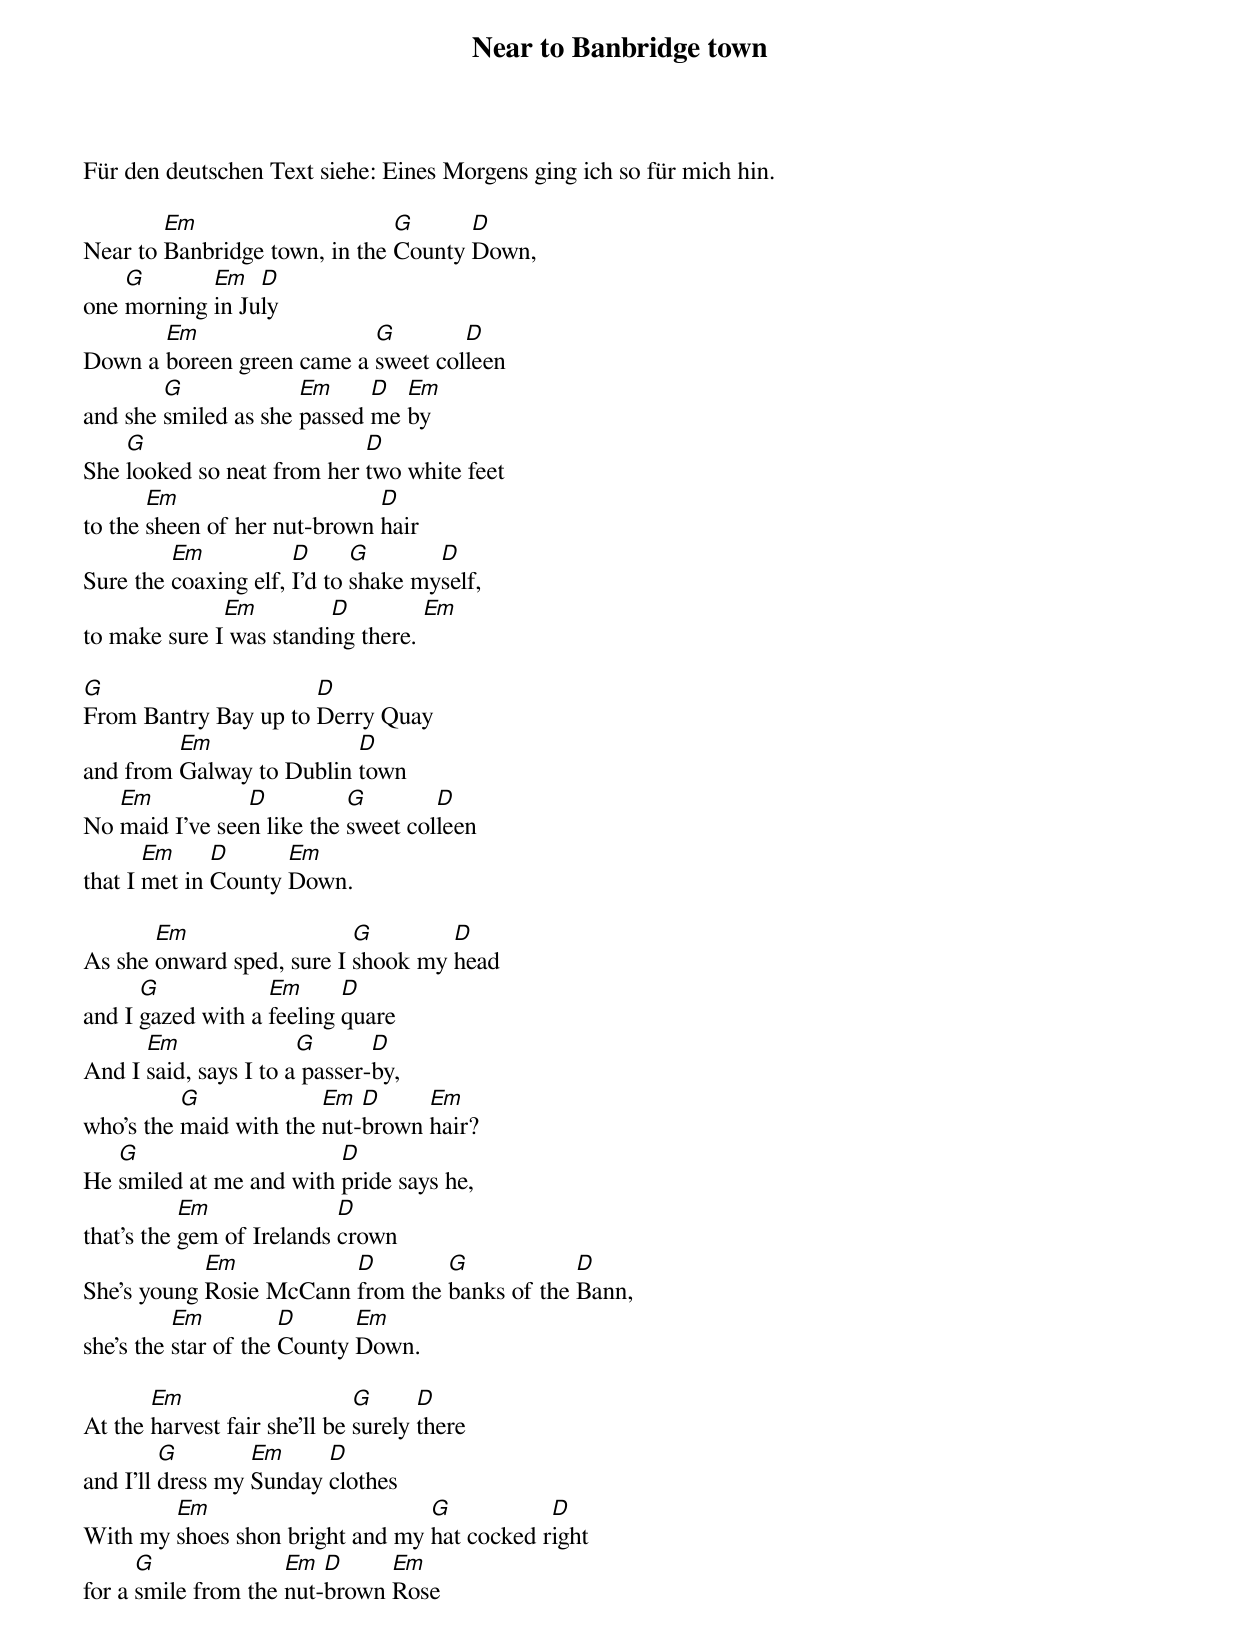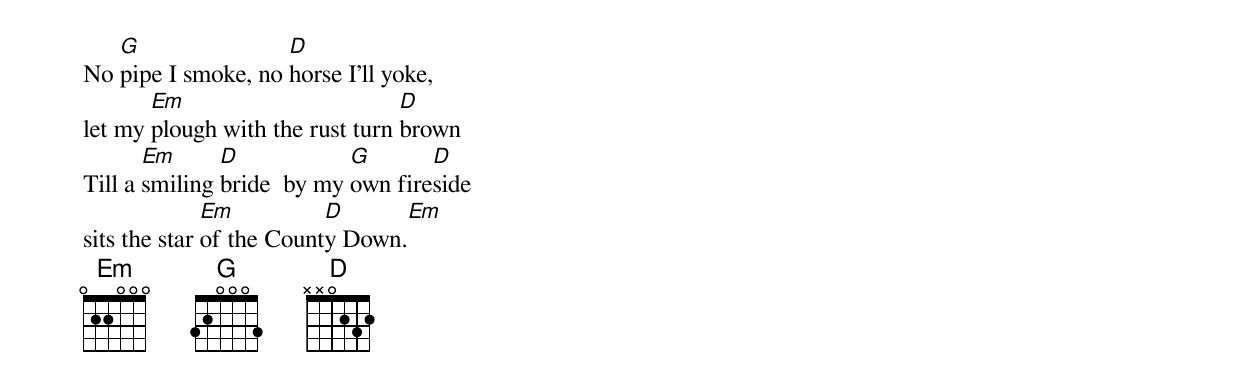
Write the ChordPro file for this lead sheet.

{t:Near to Banbridge town}

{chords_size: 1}
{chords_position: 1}
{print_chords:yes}
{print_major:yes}
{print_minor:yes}
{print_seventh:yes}
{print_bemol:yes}
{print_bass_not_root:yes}
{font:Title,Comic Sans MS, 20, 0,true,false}
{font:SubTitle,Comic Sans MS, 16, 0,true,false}
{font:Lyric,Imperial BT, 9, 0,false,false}
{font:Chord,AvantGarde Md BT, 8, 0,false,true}
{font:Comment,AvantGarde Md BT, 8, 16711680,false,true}
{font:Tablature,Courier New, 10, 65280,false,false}
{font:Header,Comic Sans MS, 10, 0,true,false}
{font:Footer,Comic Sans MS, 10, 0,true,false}
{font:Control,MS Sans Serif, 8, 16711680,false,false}
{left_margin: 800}
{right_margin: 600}
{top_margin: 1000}
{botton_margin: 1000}
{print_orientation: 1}



Für den deutschen Text siehe: Eines Morgens ging ich so für mich hin.

Near to [Em]Banbridge town, in the [G]County [D]Down,
one [G]morning [Em]in Ju[D]ly
Down a [Em]boreen green came a [G]sweet col[D]leen
and she [G]smiled as she [Em]passed [D]me [Em]by
She [G]looked so neat from her [D]two white feet
to the [Em]sheen of her nut-brown [D]hair
Sure the [Em]coaxing elf, [D]I'd to [G]shake my[D]self,
to make sure I[Em] was standi[D]ng there. [Em]

[G]From Bantry Bay up to [D]Derry Quay
and from [Em]Galway to Dublin [D]town
No [Em]maid I've see[D]n like the [G]sweet col[D]leen
that I [Em]met in [D]County [Em]Down.

As she [Em]onward sped, sure I [G]shook my [D]head
and I [G]gazed with a [Em]feeling [D]quare
And I [Em]said, says I to a[G] passer-[D]by,
who's the [G]maid with the [Em]nut-[D]brown [Em]hair?
He [G]smiled at me and with [D]pride says he,
that's the [Em]gem of Irelands [D]crown
She's young [Em]Rosie McCann [D]from the [G]banks of the [D]Bann,
she's the [Em]star of the [D]County [Em]Down.

At the [Em]harvest fair she'll be [G]surely [D]there
and I'll [G]dress my [Em]Sunday [D]clothes
With my [Em]shoes shon bright and my [G]hat cocked r[D]ight
for a [G]smile from the [Em]nut-[D]brown [Em]Rose
No [G]pipe I smoke, no [D]horse I'll yoke,
let my [Em]plough with the rust turn [D]brown
Till a [Em]smiling [D]bride  by my [G]own fire[D]side
sits the star [Em]of the Count[D]y Down.[Em]
